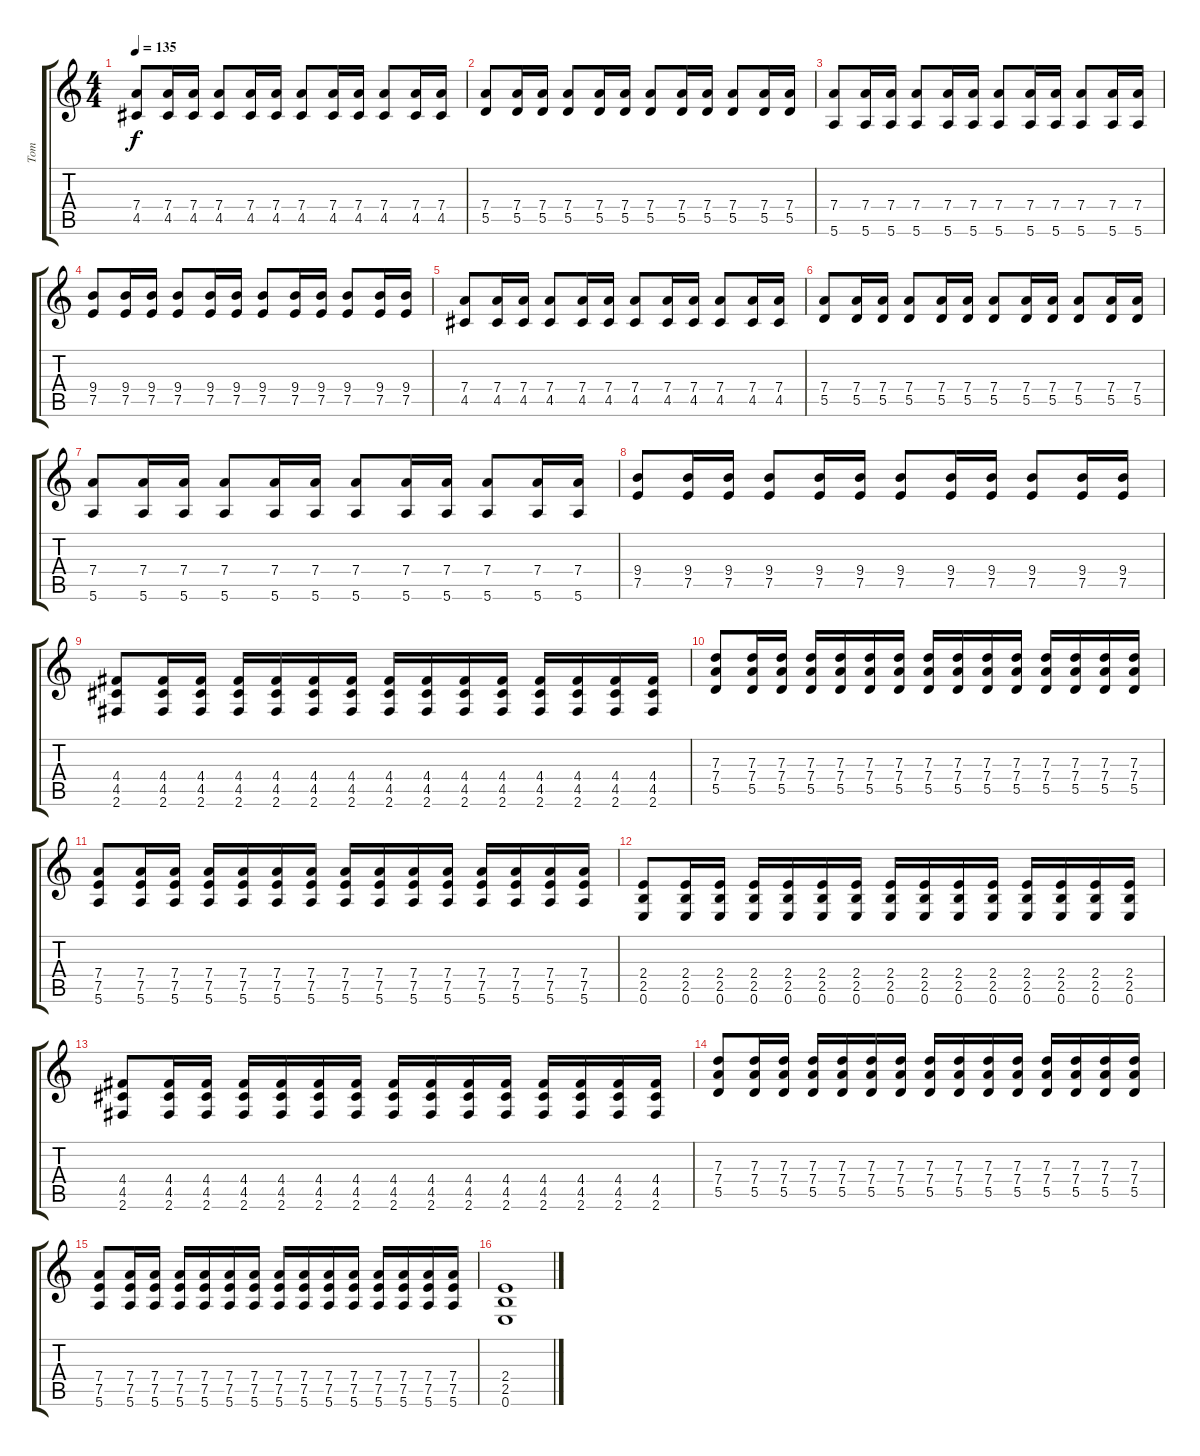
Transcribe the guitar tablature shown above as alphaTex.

\track ("Tom" "Tom") {instrument distortionguitar}
\staff {score tabs}
\tuning (E4 B3 G3 D3 A2 E2) {hide}
\ts (4 4)
\tempo 135
\clef g2
\ks c
(7.4 4.5).8{dy f instrument electricguitarclean} (7.4 4.5).16 (7.4 4.5).16 (7.4 4.5).8 (7.4 4.5).16 (7.4 4.5).16 (7.4 4.5).8 (7.4 4.5).16 (7.4 4.5).16 (7.4 4.5).8 (7.4 4.5).16 (7.4 4.5).16 |
(7.4 5.5).8 (7.4 5.5).16 (7.4 5.5).16 (7.4 5.5).8 (7.4 5.5).16 (7.4 5.5).16 (7.4 5.5).8 (7.4 5.5).16 (7.4 5.5).16 (7.4 5.5).8 (7.4 5.5).16 (7.4 5.5).16 |
(7.4 5.6).8 (7.4 5.6).16 (7.4 5.6).16 (7.4 5.6).8 (7.4 5.6).16 (7.4 5.6).16 (7.4 5.6).8 (7.4 5.6).16 (7.4 5.6).16 (7.4 5.6).8 (7.4 5.6).16 (7.4 5.6).16 |
(9.4 7.5).8 (9.4 7.5).16 (9.4 7.5).16 (9.4 7.5).8 (9.4 7.5).16 (9.4 7.5).16 (9.4 7.5).8 (9.4 7.5).16 (9.4 7.5).16 (9.4 7.5).8 (9.4 7.5).16 (9.4 7.5).16 |
(7.4 4.5).8{instrument electricguitarclean} (7.4 4.5).16 (7.4 4.5).16 (7.4 4.5).8 (7.4 4.5).16 (7.4 4.5).16 (7.4 4.5).8 (7.4 4.5).16 (7.4 4.5).16 (7.4 4.5).8 (7.4 4.5).16 (7.4 4.5).16 |
(7.4 5.5).8 (7.4 5.5).16 (7.4 5.5).16 (7.4 5.5).8 (7.4 5.5).16 (7.4 5.5).16 (7.4 5.5).8 (7.4 5.5).16 (7.4 5.5).16 (7.4 5.5).8 (7.4 5.5).16 (7.4 5.5).16 |
(7.4 5.6).8 (7.4 5.6).16 (7.4 5.6).16 (7.4 5.6).8 (7.4 5.6).16 (7.4 5.6).16 (7.4 5.6).8 (7.4 5.6).16 (7.4 5.6).16 (7.4 5.6).8 (7.4 5.6).16 (7.4 5.6).16 |
(9.4 7.5).8 (9.4 7.5).16 (9.4 7.5).16 (9.4 7.5).8 (9.4 7.5).16 (9.4 7.5).16 (9.4 7.5).8 (9.4 7.5).16 (9.4 7.5).16 (9.4 7.5).8 (9.4 7.5).16 (9.4 7.5).16 |
(4.4 4.5 2.6).8{instrument distortionguitar} (4.4 4.5 2.6).16 (4.4 4.5 2.6).16 (4.4 4.5 2.6).16 (4.4 4.5 2.6).16 (4.4 4.5 2.6).16 (4.4 4.5 2.6).16 (4.4 4.5 2.6).16 (4.4 4.5 2.6).16 (4.4 4.5 2.6).16 (4.4 4.5 2.6).16 (4.4 4.5 2.6).16 (4.4 4.5 2.6).16 (4.4 4.5 2.6).16 (4.4 4.5 2.6).16 |
(7.3 7.4 5.5).8 (7.3 7.4 5.5).16 (7.3 7.4 5.5).16 (7.3 7.4 5.5).16 (7.3 7.4 5.5).16 (7.3 7.4 5.5).16 (7.3 7.4 5.5).16 (7.3 7.4 5.5).16 (7.3 7.4 5.5).16 (7.3 7.4 5.5).16 (7.3 7.4 5.5).16 (7.3 7.4 5.5).16 (7.3 7.4 5.5).16 (7.3 7.4 5.5).16 (7.3 7.4 5.5).16 |
(7.4 7.5 5.6).8 (7.4 7.5 5.6).16 (7.4 7.5 5.6).16 (7.4 7.5 5.6).16 (7.4 7.5 5.6).16 (7.4 7.5 5.6).16 (7.4 7.5 5.6).16 (7.4 7.5 5.6).16 (7.4 7.5 5.6).16 (7.4 7.5 5.6).16 (7.4 7.5 5.6).16 (7.4 7.5 5.6).16 (7.4 7.5 5.6).16 (7.4 7.5 5.6).16 (7.4 7.5 5.6).16 |
(2.4 2.5 0.6).8 (2.4 2.5 0.6).16 (2.4 2.5 0.6).16 (2.4 2.5 0.6).16 (2.4 2.5 0.6).16 (2.4 2.5 0.6).16 (2.4 2.5 0.6).16 (2.4 2.5 0.6).16 (2.4 2.5 0.6).16 (2.4 2.5 0.6).16 (2.4 2.5 0.6).16 (2.4 2.5 0.6).16 (2.4 2.5 0.6).16 (2.4 2.5 0.6).16 (2.4 2.5 0.6).16 |
(4.4 4.5 2.6).8 (4.4 4.5 2.6).16 (4.4 4.5 2.6).16 (4.4 4.5 2.6).16 (4.4 4.5 2.6).16 (4.4 4.5 2.6).16 (4.4 4.5 2.6).16 (4.4 4.5 2.6).16 (4.4 4.5 2.6).16 (4.4 4.5 2.6).16 (4.4 4.5 2.6).16 (4.4 4.5 2.6).16 (4.4 4.5 2.6).16 (4.4 4.5 2.6).16 (4.4 4.5 2.6).16 |
(7.3 7.4 5.5).8 (7.3 7.4 5.5).16 (7.3 7.4 5.5).16 (7.3 7.4 5.5).16 (7.3 7.4 5.5).16 (7.3 7.4 5.5).16 (7.3 7.4 5.5).16 (7.3 7.4 5.5).16 (7.3 7.4 5.5).16 (7.3 7.4 5.5).16 (7.3 7.4 5.5).16 (7.3 7.4 5.5).16 (7.3 7.4 5.5).16 (7.3 7.4 5.5).16 (7.3 7.4 5.5).16 |
(7.4 7.5 5.6).8 (7.4 7.5 5.6).16 (7.4 7.5 5.6).16 (7.4 7.5 5.6).16 (7.4 7.5 5.6).16 (7.4 7.5 5.6).16 (7.4 7.5 5.6).16 (7.4 7.5 5.6).16 (7.4 7.5 5.6).16 (7.4 7.5 5.6).16 (7.4 7.5 5.6).16 (7.4 7.5 5.6).16 (7.4 7.5 5.6).16 (7.4 7.5 5.6).16 (7.4 7.5 5.6).16 |
(2.4 2.5 0.6).1
